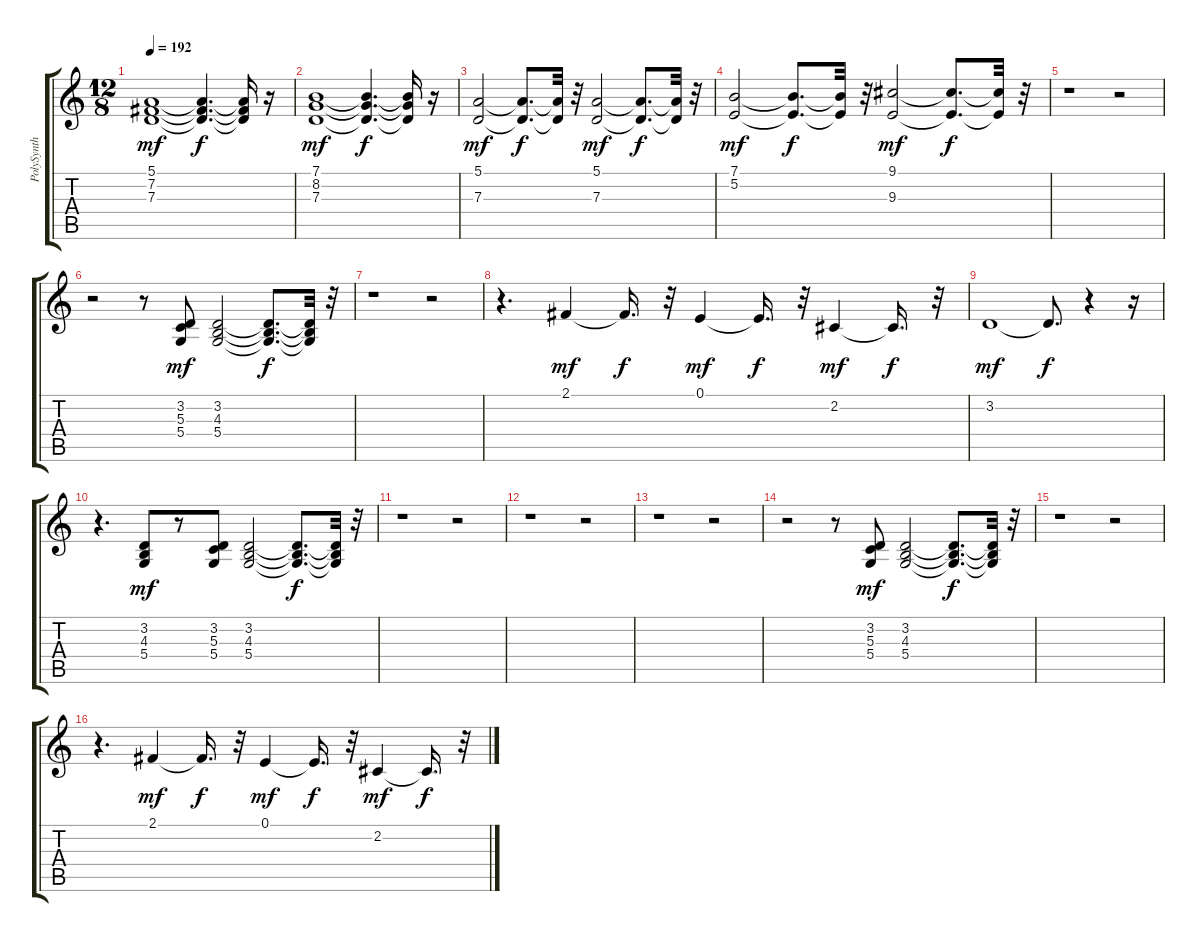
\track ("PolySynth" "PolySynth") {instrument pad3polysynth}
\staff {score tabs}
\tuning (E4 B3 G3 D3 A2 E2) {hide}
\ts (12 8)
\tempo 192
\clef g2
\ks c
(5.1 7.2 7.3).1{dy mf} (5.1{t} 7.2{t} 7.3{t}).4{d dy f} (5.1{t} 7.2{t} 7.3{t}).16 r.16 |
(7.1 8.2 7.3).1{dy mf} (7.1{t} 8.2{t} 7.3{t}).4{d dy f} (7.1{t} 8.2{t} 7.3{t}).16 r.16 |
(5.1 7.3).2{dy mf} (5.1{t} 7.3{t}).8{d dy f} (5.1{t} 7.3{t}).32 r.32 (5.1 7.3).2{dy mf} (5.1{t} 7.3{t}).8{d dy f} (5.1{t} 7.3{t}).32 r.32 |
(7.1 5.2).2{dy mf} (7.1{t} 5.2{t}).8{d dy f} (7.1{t} 5.2{t}).32 r.32 (9.1 9.3).2{dy mf} (9.1{t} 9.3{t}).8{d dy f} (9.1{t} 9.3{t}).32 r.32 |
r.1 r.2 |
r.2 r.8 (3.2 5.3 5.4).8{dy mf} (3.2 4.3 5.4).2 (3.2{t} 4.3{t} 5.4{t}).8{d dy f} (3.2{t} 4.3{t} 5.4{t}).32 r.32 |
r.1 r.2 |
r.4{d} 2.1.4{dy mf} 2.1{t}.16{d dy f} r.32 0.1.4{dy mf} 0.1{t}.16{d dy f} r.32 2.2.4{dy mf} 2.2{t}.16{d dy f} r.32 |
3.2.1{dy mf} 3.2{t}.8{d dy f} r.4 r.16 |
r.4{d} (3.2 4.3 5.4).8{dy mf} r.8 (3.2 5.3 5.4).8 (3.2 4.3 5.4).2 (3.2{t} 4.3{t} 5.4{t}).8{d dy f} (3.2{t} 4.3{t} 5.4{t}).32 r.32 |
r.1 r.2 |
r.1 r.2 |
r.1 r.2 |
r.2 r.8 (3.2 5.3 5.4).8{dy mf} (3.2 4.3 5.4).2 (3.2{t} 4.3{t} 5.4{t}).8{d dy f} (3.2{t} 4.3{t} 5.4{t}).32 r.32 |
r.1 r.2 |
r.4{d} 2.1.4{dy mf} 2.1{t}.16{d dy f} r.32 0.1.4{dy mf} 0.1{t}.16{d dy f} r.32 2.2.4{dy mf} 2.2{t}.16{d dy f} r.32
